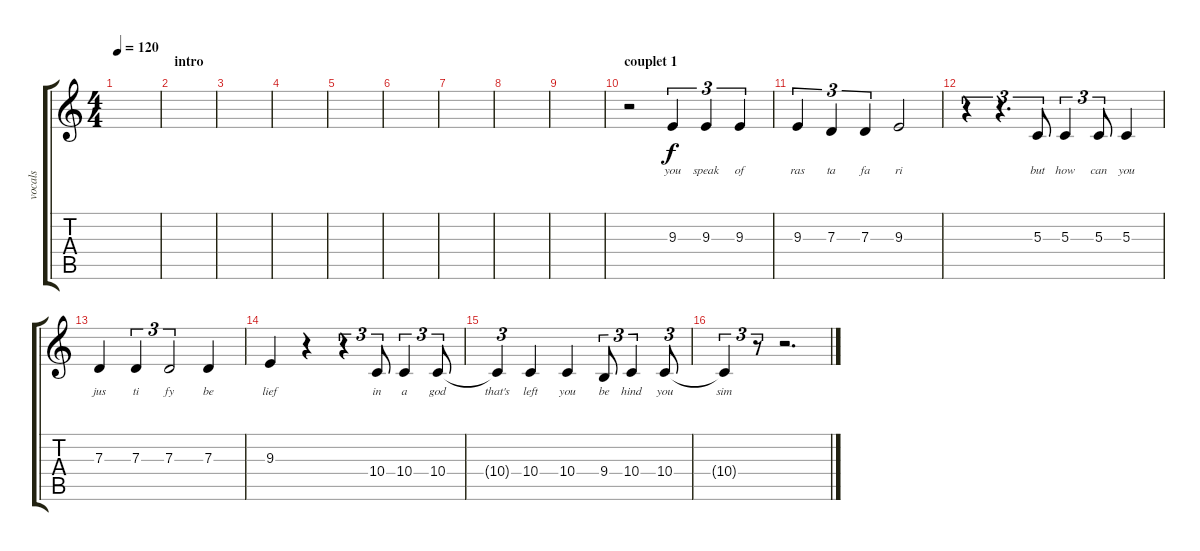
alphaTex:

\track ("vocals" "vocals") {instrument flute}
\staff {score tabs}
\tuning (E4 B3 G3 D3 A2 E2) {hide}
\ts (4 4)
\tempo 120
\clef g2
\ks c
|
\section ("" "intro")
|
|
|
|
|
|
|
|
\section ("" "couplet 1")
r.2 9.3.4{tu (3 2) lyrics (0 "you") lyrics (1 "") lyrics (2 "") lyrics (3 "") lyrics (4 "")} 9.3.4{tu (3 2) lyrics (0 "speak") lyrics (1 "") lyrics (2 "") lyrics (3 "") lyrics (4 "")} 9.3.4{tu (3 2) lyrics (0 "of") lyrics (1 "") lyrics (2 "") lyrics (3 "") lyrics (4 "")} |
9.3.4{tu (3 2) lyrics (0 "ras") lyrics (1 "") lyrics (2 "") lyrics (3 "") lyrics (4 "")} 7.3.4{tu (3 2) lyrics (0 "ta") lyrics (1 "") lyrics (2 "") lyrics (3 "") lyrics (4 "")} 7.3.4{tu (3 2) lyrics (0 "fa") lyrics (1 "") lyrics (2 "") lyrics (3 "") lyrics (4 "")} 9.3.2{lyrics (0 "ri") lyrics (1 "") lyrics (2 "") lyrics (3 "") lyrics (4 "")} |
r.4{tu (3 2)} r.4{d tu (3 2)} 5.3.8{tu (3 2) lyrics (0 "but") lyrics (1 "") lyrics (2 "") lyrics (3 "") lyrics (4 "")} 5.3.4{tu (3 2) lyrics (0 "how") lyrics (1 "") lyrics (2 "") lyrics (3 "") lyrics (4 "")} 5.3.8{tu (3 2) lyrics (0 "can") lyrics (1 "") lyrics (2 "") lyrics (3 "") lyrics (4 "")} 5.3.4{lyrics (0 "you") lyrics (1 "") lyrics (2 "") lyrics (3 "") lyrics (4 "")} |
7.3.4{lyrics (0 "jus") lyrics (1 "") lyrics (2 "") lyrics (3 "") lyrics (4 "")} 7.3.4{tu (3 2) lyrics (0 "ti") lyrics (1 "") lyrics (2 "") lyrics (3 "") lyrics (4 "")} 7.3.2{tu (3 2) lyrics (0 "fy") lyrics (1 "") lyrics (2 "") lyrics (3 "") lyrics (4 "")} 7.3.4{lyrics (0 "be") lyrics (1 "") lyrics (2 "") lyrics (3 "") lyrics (4 "")} |
9.3.4{lyrics (0 "lief") lyrics (1 "") lyrics (2 "") lyrics (3 "") lyrics (4 "")} r.4 r.4{tu (3 2)} 10.4.8{tu (3 2) lyrics (0 "in") lyrics (1 "") lyrics (2 "") lyrics (3 "") lyrics (4 "")} 10.4.4{tu (3 2) lyrics (0 "a") lyrics (1 "") lyrics (2 "") lyrics (3 "") lyrics (4 "")} 10.4.8{tu (3 2) lyrics (0 "god") lyrics (1 "") lyrics (2 "") lyrics (3 "") lyrics (4 "")} |
10.4{t}.4{tu (3 2) lyrics (0 "that's") lyrics (1 "") lyrics (2 "") lyrics (3 "") lyrics (4 "")} 10.4.4{lyrics (0 "left") lyrics (1 "") lyrics (2 "") lyrics (3 "") lyrics (4 "")} 10.4.4{lyrics (0 "you") lyrics (1 "") lyrics (2 "") lyrics (3 "") lyrics (4 "")} 9.4.8{tu (3 2) lyrics (0 "be") lyrics (1 "") lyrics (2 "") lyrics (3 "") lyrics (4 "")} 10.4.4{tu (3 2) lyrics (0 "hind") lyrics (1 "") lyrics (2 "") lyrics (3 "") lyrics (4 "")} 10.4.8{tu (3 2) lyrics (0 "you") lyrics (1 "") lyrics (2 "") lyrics (3 "") lyrics (4 "")} |
10.4{t}.4{tu (3 2) lyrics (0 "sim") lyrics (1 "") lyrics (2 "") lyrics (3 "") lyrics (4 "")} r.8{tu (3 2)} r.2{d}
